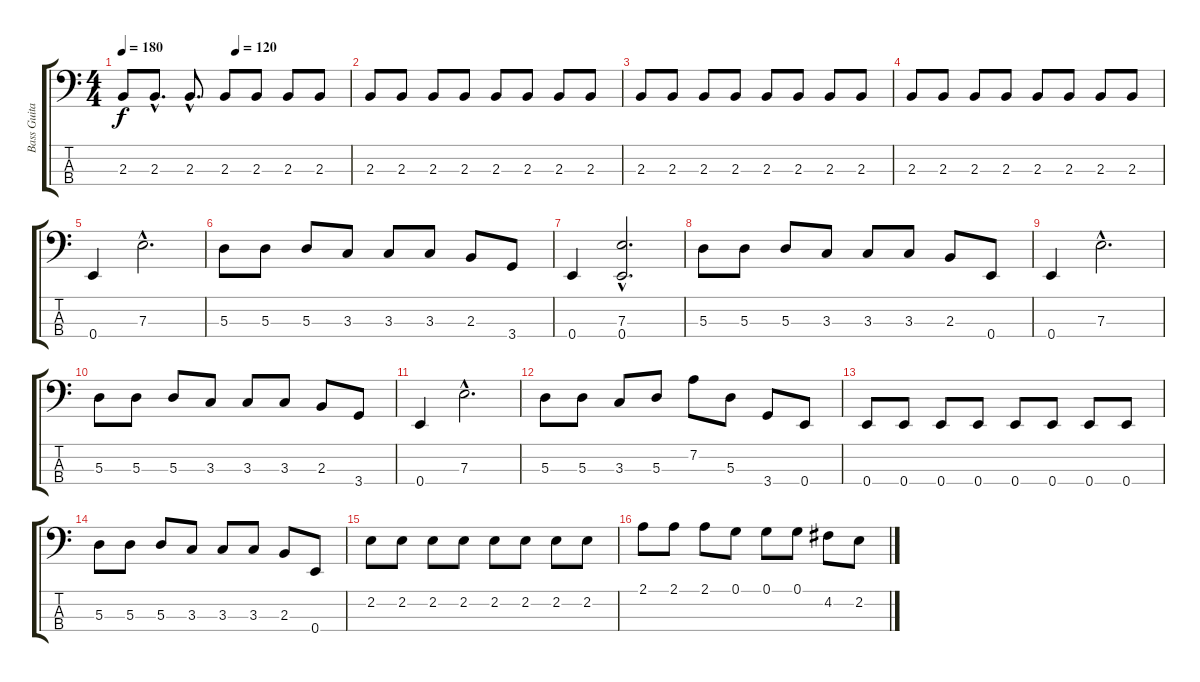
\track ("Bass Guitar" "Bass Guita") {instrument electricbassfinger}
\staff {score tabs}
\tuning (G2 D2 A1 E1) {hide}
\ts (4 4)
\tempo 180
\tempo (120 0.5)
\clef f4
\ks c
2.3{t}.8{dy f} 2.3{hac}.8{d} 2.3{hac}.8{d} 2.3.8 2.3.8 2.3.8 2.3.8 |
2.3.8 2.3.8 2.3.8 2.3.8 2.3.8 2.3.8 2.3.8 2.3.8 |
2.3.8 2.3.8 2.3.8 2.3.8 2.3.8 2.3.8 2.3.8 2.3.8 |
2.3.8 2.3.8 2.3.8 2.3.8 2.3.8 2.3.8 2.3.8 2.3.8 |
0.4.4 7.3{hac}.2{d} |
5.3.8 5.3.8 5.3.8 3.3.8 3.3.8 3.3.8 2.3.8 3.4.8 |
0.4.4 (7.3{hac} 0.4{hac}).2{d} |
5.3.8 5.3.8 5.3.8 3.3.8 3.3.8 3.3.8 2.3.8 0.4.8 |
0.4.4 7.3{hac}.2{d} |
5.3.8 5.3.8 5.3.8 3.3.8 3.3.8 3.3.8 2.3.8 3.4.8 |
0.4.4 7.3{hac}.2{d} |
5.3.8 5.3.8 3.3.8 5.3.8 7.2.8 5.3.8 3.4.8 0.4.8 |
0.4.8 0.4.8 0.4.8 0.4.8 0.4.8 0.4.8 0.4.8 0.4.8 |
5.3.8 5.3.8 5.3.8 3.3.8 3.3.8 3.3.8 2.3.8 0.4.8 |
2.2.8 2.2.8 2.2.8 2.2.8 2.2.8 2.2.8 2.2.8 2.2.8 |
2.1.8 2.1.8 2.1.8 0.1.8 0.1.8 0.1.8 4.2.8 2.2.8
